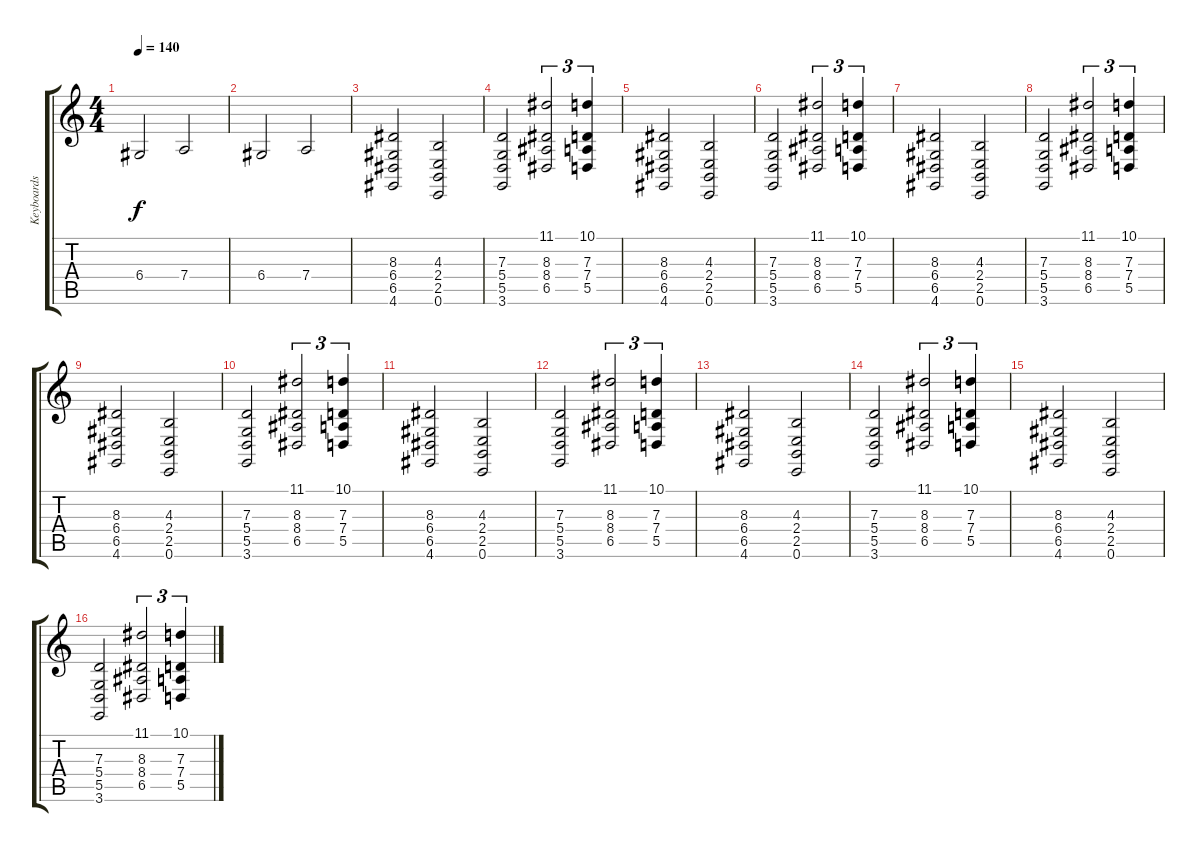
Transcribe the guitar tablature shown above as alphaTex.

\track ("Keyboards" "Keyboards") {instrument choiraahs}
\staff {score tabs}
\tuning (E4 B3 G3 D3 A2 E2) {hide}
\ts (4 4)
\tempo 140
\clef g2
\ks c
6.4.2{dy f} 7.4.2 |
6.4.2 7.4.2 |
(8.3 6.4 6.5 4.6).2{volume 11} (4.3 2.4 2.5 0.6).2 |
(7.3 5.4 5.5 3.6).2 (11.1 8.3 8.4 6.5).2{tu (3 2)} (10.1 7.3 7.4 5.5).4{tu (3 2)} |
(8.3 6.4 6.5 4.6).2 (4.3 2.4 2.5 0.6).2 |
(7.3 5.4 5.5 3.6).2 (11.1 8.3 8.4 6.5).2{tu (3 2)} (10.1 7.3 7.4 5.5).4{tu (3 2)} |
(8.3 6.4 6.5 4.6).2 (4.3 2.4 2.5 0.6).2 |
(7.3 5.4 5.5 3.6).2 (11.1 8.3 8.4 6.5).2{tu (3 2)} (10.1 7.3 7.4 5.5).4{tu (3 2)} |
(8.3 6.4 6.5 4.6).2 (4.3 2.4 2.5 0.6).2 |
(7.3 5.4 5.5 3.6).2 (11.1 8.3 8.4 6.5).2{tu (3 2)} (10.1 7.3 7.4 5.5).4{tu (3 2)} |
(8.3 6.4 6.5 4.6).2 (4.3 2.4 2.5 0.6).2 |
(7.3 5.4 5.5 3.6).2 (11.1 8.3 8.4 6.5).2{tu (3 2)} (10.1 7.3 7.4 5.5).4{tu (3 2)} |
(8.3 6.4 6.5 4.6).2 (4.3 2.4 2.5 0.6).2 |
(7.3 5.4 5.5 3.6).2 (11.1 8.3 8.4 6.5).2{tu (3 2)} (10.1 7.3 7.4 5.5).4{tu (3 2)} |
(8.3 6.4 6.5 4.6).2 (4.3 2.4 2.5 0.6).2 |
(7.3 5.4 5.5 3.6).2 (11.1 8.3 8.4 6.5).2{tu (3 2)} (10.1 7.3 7.4 5.5).4{tu (3 2)}
